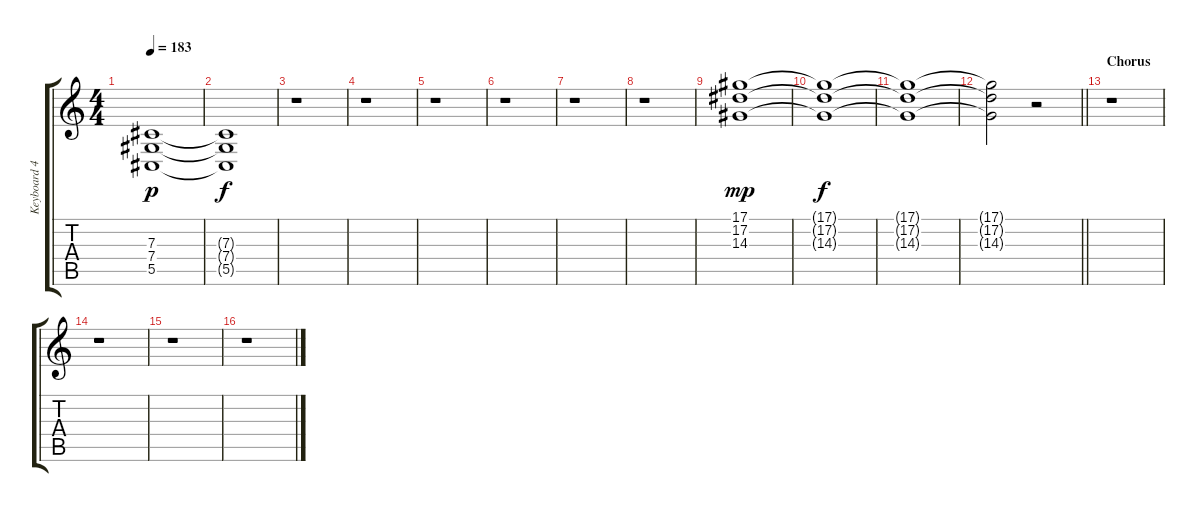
\track ("Keyboard 4" "Keyboard 4") {instrument choiraahs}
\staff {score tabs}
\tuning (Eb4 Bb3 Gb3 Db3 Ab2 Eb2) {hide}
\ts (4 4)
\tempo 183
\clef g2
\ks c
(7.3 7.4 5.5).1{dy p} |
(7.3{t} 7.4{t} 5.5{t}).1{dy f} |
r.1 |
r.1 |
r.1 |
r.1 |
r.1 |
r.1{volume 0} |
(17.1 17.2 14.3).1{dy mp volume 6} |
(17.1{t} 17.2{t} 14.3{t}).1{dy f} |
(17.1{t} 17.2{t} 14.3{t}).1 |
\barLineRight lightlight
(17.1{t} 17.2{t} 14.3{t}).2 r.2 |
\section ("" "Chorus")
r.1 |
r.1 |
r.1 |
r.1
